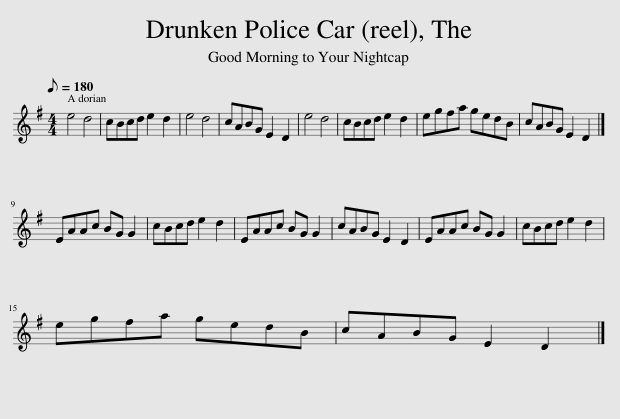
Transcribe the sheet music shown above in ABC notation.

X:1
L:1/8
Q:1/8=180
M:4/4
I:linebreak $
K:G
V:1 treble
V:1
 e4 d4 | cBcd e2 d2 | e4 d4 | cABG E2 D2 | e4 d4 | %5
 cBcd e2 d2 | egfa gedB | cABG E2 D2 |]$ EAAc BG G2 | cBcd e2 d2 | %10
 EAAc BG G2 | cABG E2 D2 | EAAc BG G2 | cBcd e2 d2 |$ egfa gedB | %15
 cABG E2 D2 |] %16
